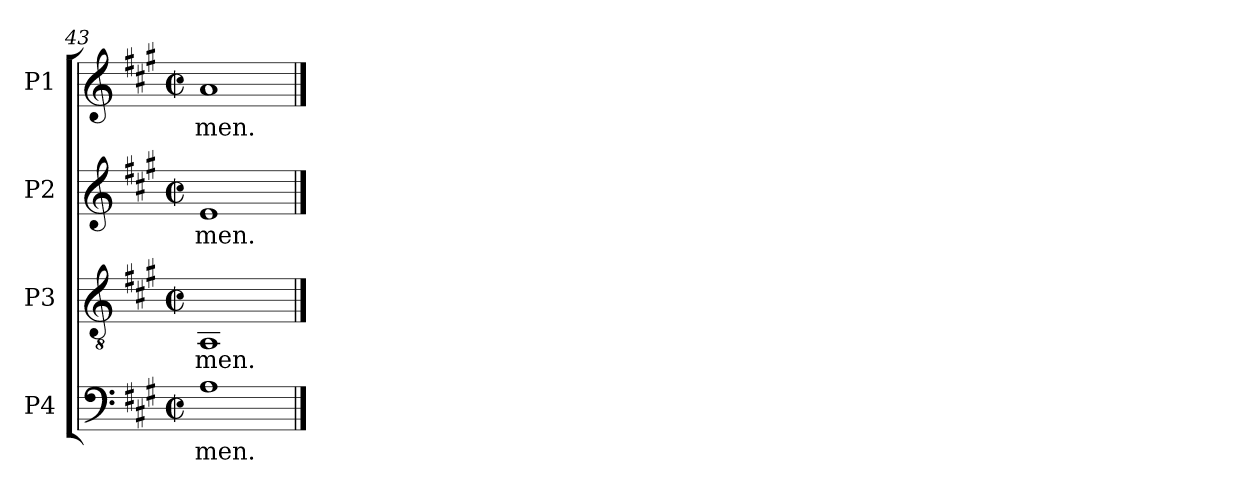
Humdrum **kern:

**kern	**text	**kern	**text	**kern	**text	**kern	**text
*part4	*part4	*part3	*part3	*part2	*part2	*part1	*part1
*staff4	*staff4	*staff3	*staff3	*staff2	*staff2	*staff1	*staff1
*I"P4	*	*I"P3	*	*I"P2	*	*I"P1	*
*clefF4	*	*clefGv2	*	*clefG2	*	*clefG2	*
*k[f#c#g#]	*	*k[f#c#g#]	*	*k[f#c#g#]	*	*k[f#c#g#]	*
*A:	*	*A:	*	*A:	*	*A:	*
*M2/2	*	*M2/2	*	*M2/2	*	*M2/2	*
*met(c|)	*	*met(c|)	*	*met(c|)	*	*met(c|)	*
=43	=43	=43	=43	=43	=43	=43	=43
!	!LO:LY:b:color=#000000	!	!	!	!	!	!
!	!	!	!LO:LY:b:color=#000000	!	!	!	!
!	!	!	!	!	!LO:LY:b:color=#000000	!	!
!	!	!	!	!	!	!	!LO:LY:b:color=#000000
1Ai	-men.	1AAi	-men.	1ei	-men.	1ai	-men.
==	==	==	==	==	==	==	==
*-	*-	*-	*-	*-	*-	*-	*-
